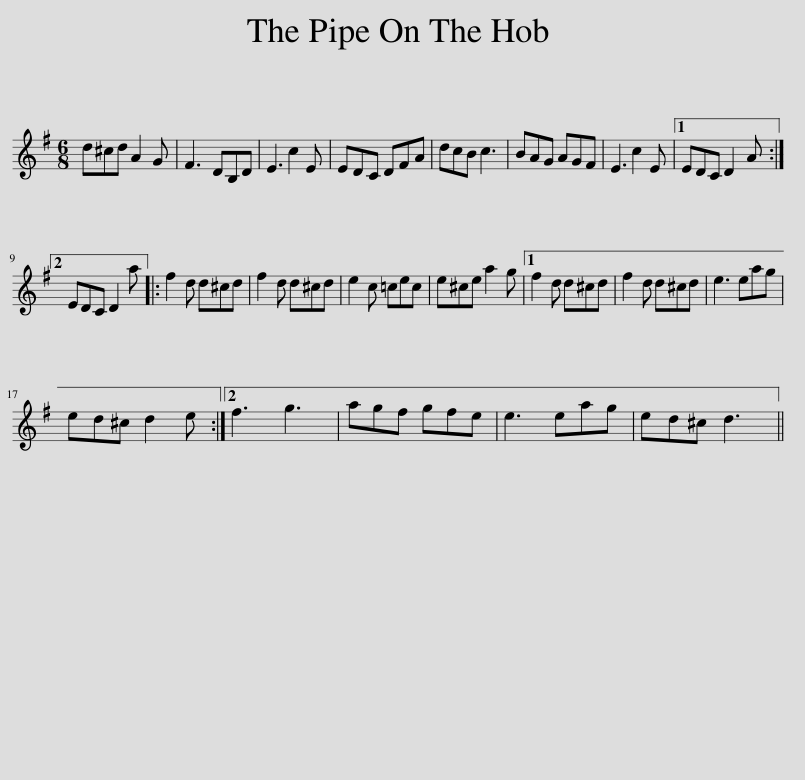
X:1
L:1/8
M:6/8
I:linebreak $
K:G
V:1 treble
V:1
 d^cd A2 G | F3 DB,D | E3 c2 E | EDC DFA | dcB c3 | %5
 BAG AGF | E3 c2 E |1 EDC D2 A :|2$ EDC D2 a |: f2 d d^cd | %10
 f2 d d^cd | e2 c =cec | e^ce a2 g |1 f2 d d^cd | f2 d d^cd | %15
 e3 eag |$ ed^c d2 e :|2 f3 g3 | agf gfe | e3 eag | %20
 ed^c d3 || %21
